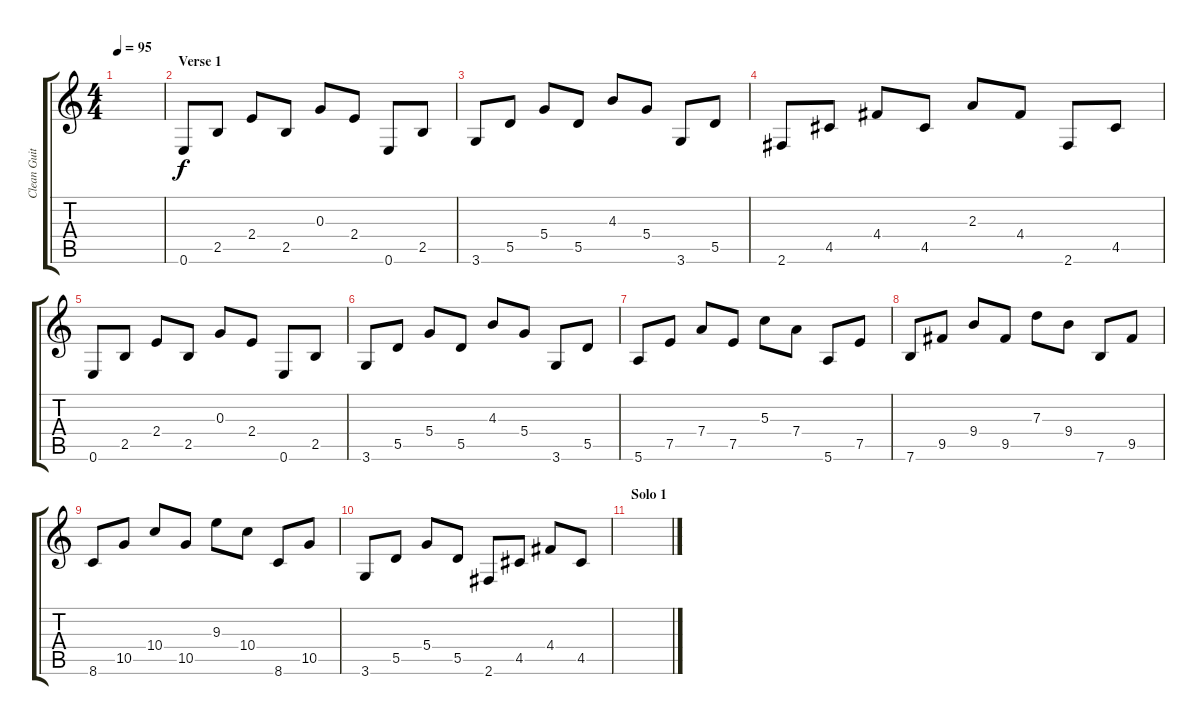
\track ("Clean Guitar" "Clean Guit") {instrument electricguitarclean}
\staff {score tabs}
\tuning (E4 B3 G3 D3 A2 E2) {hide}
\ts (4 4)
\tempo 95
\clef g2
\ks c
|
\section ("" "Verse 1")
0.6.8 2.5.8 2.4.8 2.5.8 0.3.8 2.4.8 0.6.8 2.5.8 |
3.6.8 5.5.8 5.4.8 5.5.8 4.3.8 5.4.8 3.6.8 5.5.8 |
2.6.8 4.5.8 4.4.8 4.5.8 2.3.8 4.4.8 2.6.8 4.5.8 |
0.6.8 2.5.8 2.4.8 2.5.8 0.3.8 2.4.8 0.6.8 2.5.8 |
3.6.8 5.5.8 5.4.8 5.5.8 4.3.8 5.4.8 3.6.8 5.5.8 |
5.6.8 7.5.8 7.4.8 7.5.8 5.3.8 7.4.8 5.6.8 7.5.8 |
7.6.8 9.5.8 9.4.8 9.5.8 7.3.8 9.4.8 7.6.8 9.5.8 |
8.6.8 10.5.8 10.4.8 10.5.8 9.3.8 10.4.8 8.6.8 10.5.8 |
3.6.8 5.5.8 5.4.8 5.5.8 2.6.8 4.5.8 4.4.8 4.5.8 |
\section ("" "Solo 1")
